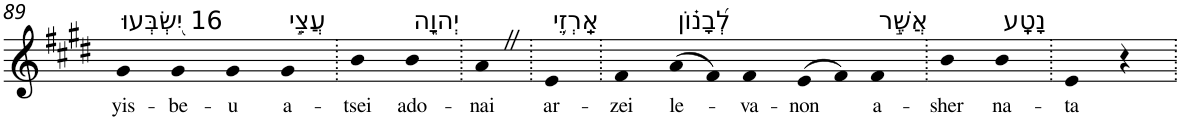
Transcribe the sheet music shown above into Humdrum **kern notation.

**kern	**text
*part1	*part1
*staff1	*staff1
*I"Piano	*
*I'Pno	*
!!LO:PB:g=z
*clefG2	*
*k[f#c#g#d#]	*
*E:	*
=89	=89
!LO:TX:a:t=16 יִ֭שְׂבְּעוּ	!
!	!LO:LY:b
4g#	yis-
!	!LO:LY:b
4g#	-be-
!	!LO:LY:b
4g#	-u
!LO:TX:a:t=עֲצֵ֣י	!
!	!LO:LY:b
4g#	a-
=90.	=90.
!	!LO:LY:b
4b	-tsei
!LO:TX:a:t=יְהוָ֑ה	!
!	!LO:LY:b
4b	ado-
=91.	=91.
!	!LO:LY:b
4aZ	-nai
=92.	=92.
!LO:TX:a:t=אַֽרְזֵ֥י	!
!	!LO:LY:b
4e	ar-
=93.	=93.
!	!LO:LY:b
4f#	-zei
!LO:TX:a:t=לְ֝בָנ֗וֹן	!
!	!LO:LY:b
(>8a	le-
8f#)	.
!	!LO:LY:b
4f#	-va-
!	!LO:LY:b
(>8e	-non
8f#)	.
!LO:TX:a:t=אֲשֶׁ֣ר	!
!	!LO:LY:b
4f#	a-
=94.	=94.
!	!LO:LY:b
4b	-sher
!LO:TX:a:t=נָטָֽע	!
!	!LO:LY:b
4b	na-
=95.	=95.
!	!LO:LY:b
4e	-ta
4r	.
=.	=.
*-	*-
